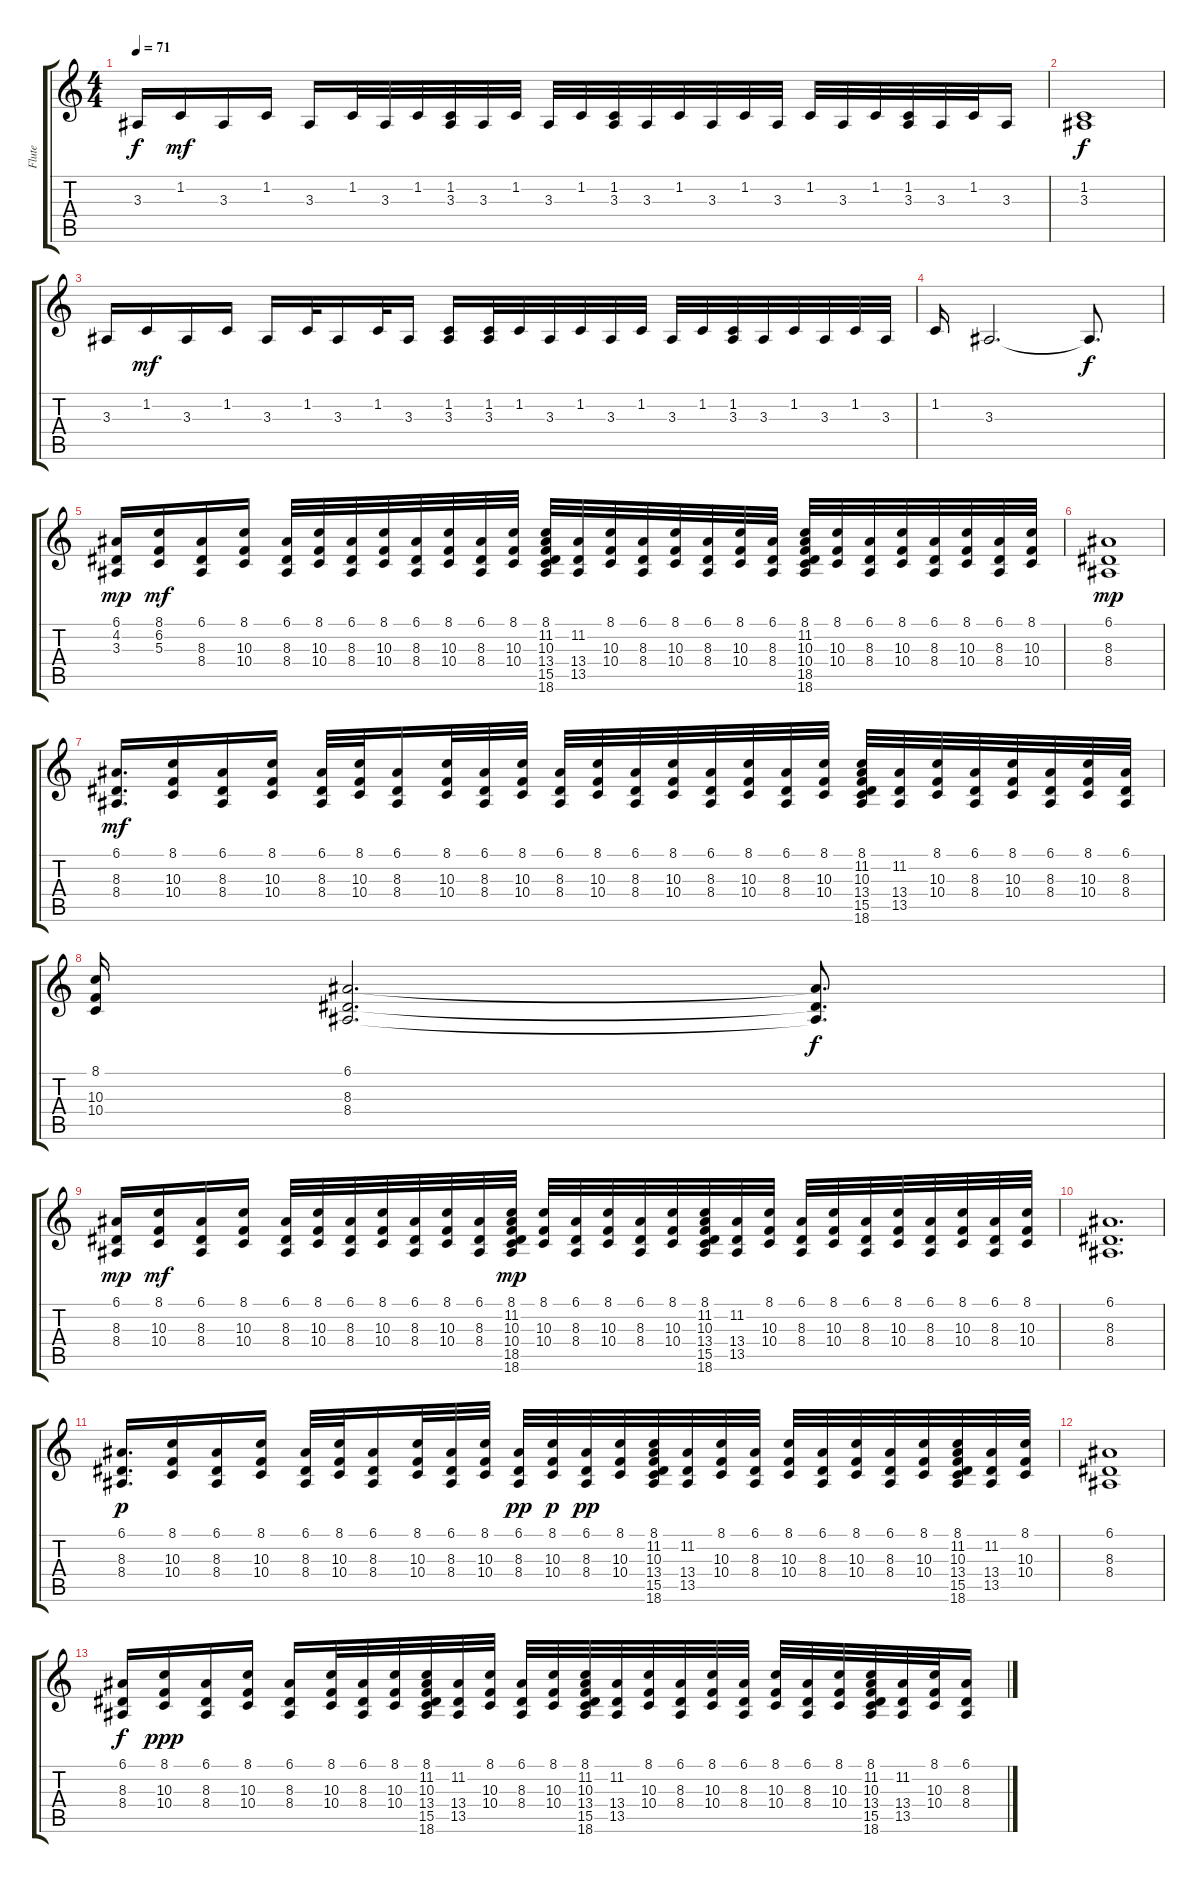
\track ("Flute" "Flute") {instrument flute}
\staff {score tabs}
\tuning (E4 B3 G3 D3 A2 E2) {hide}
\ts (4 4)
\tempo 71
\clef g2
\ks c
3.3.16{dy f} 1.2.16{dy mf} 3.3.16 1.2.16 3.3.16 1.2.32 3.3.32 1.2.32 (1.2 3.3).32 3.3.32 1.2.32 3.3.32 1.2.32 (1.2 3.3).32 3.3.32 1.2.32 3.3.32 1.2.32 3.3.32 1.2.32 3.3.32 1.2.32 (1.2 3.3).32 3.3.32 1.2.32 3.3.16 |
(1.2 3.3).1{dy f} |
3.3.16 1.2.16{dy mf} 3.3.16 1.2.16 3.3.16 1.2.32 3.3.16 1.2.32 3.3.16 (1.2 3.3).16 (1.2 3.3).32 1.2.32 3.3.32 1.2.32 3.3.32 1.2.32 3.3.32 1.2.32 (1.2 3.3).32 3.3.32 1.2.32 3.3.32 1.2.32 3.3.32 |
1.2.16 3.3.2{d} 3.3{t}.8{d dy f} |
(6.1 4.2 3.3).16{dy mp} (8.1 6.2 5.3).16{dy mf} (6.1 8.3 8.4).16 (8.1 10.3 10.4).16 (6.1 8.3 8.4).32 (8.1 10.3 10.4).32 (6.1 8.3 8.4).32 (8.1 10.3 10.4).32 (6.1 8.3 8.4).32 (8.1 10.3 10.4).32 (6.1 8.3 8.4).32 (8.1 10.3 10.4).32 (8.1 11.2 10.3 13.4 15.5 18.6).32 (11.2 13.4 13.5).32 (8.1 10.3 10.4).32 (6.1 8.3 8.4).32 (8.1 10.3 10.4).32 (6.1 8.3 8.4).32 (8.1 10.3 10.4).32 (6.1 8.3 8.4).32 (8.1 11.2 10.3 10.4 18.5 18.6).32 (8.1 10.3 10.4).32 (6.1 8.3 8.4).32 (8.1 10.3 10.4).32 (6.1 8.3 8.4).32 (8.1 10.3 10.4).32 (6.1 8.3 8.4).32 (8.1 10.3 10.4).32 |
(6.1 8.3 8.4).1{dy mp} |
(6.1 8.3 8.4).16{d dy mf} (8.1 10.3 10.4).16 (6.1 8.3 8.4).16 (8.1 10.3 10.4).16 (6.1 8.3 8.4).32 (8.1 10.3 10.4).32 (6.1 8.3 8.4).16 (8.1 10.3 10.4).32 (6.1 8.3 8.4).32 (8.1 10.3 10.4).32 (6.1 8.3 8.4).32 (8.1 10.3 10.4).32 (6.1 8.3 8.4).32 (8.1 10.3 10.4).32 (6.1 8.3 8.4).32 (8.1 10.3 10.4).32 (6.1 8.3 8.4).32 (8.1 10.3 10.4).32 (8.1 11.2 10.3 13.4 15.5 18.6).32 (11.2 13.4 13.5).32 (8.1 10.3 10.4).32 (6.1 8.3 8.4).32 (8.1 10.3 10.4).32 (6.1 8.3 8.4).32 (8.1 10.3 10.4).32 (6.1 8.3 8.4).32 |
(8.1 10.3 10.4).16 (6.1 8.3 8.4).2{d} (6.1{t} 8.3{t} 8.4{t}).8{d dy f} |
(6.1 8.3 8.4).16{dy mp} (8.1 10.3 10.4).16{dy mf} (6.1 8.3 8.4).16 (8.1 10.3 10.4).16 (6.1 8.3 8.4).32 (8.1 10.3 10.4).32 (6.1 8.3 8.4).32 (8.1 10.3 10.4).32 (6.1 8.3 8.4).32 (8.1 10.3 10.4).32 (6.1 8.3 8.4).32 (8.1 11.2 10.3 10.4 18.5 18.6).32{dy mp} (8.1 10.3 10.4).32 (6.1 8.3 8.4).32 (8.1 10.3 10.4).32 (6.1 8.3 8.4).32 (8.1 10.3 10.4).32 (8.1 11.2 10.3 13.4 15.5 18.6).32 (11.2 13.4 13.5).32 (8.1 10.3 10.4).32 (6.1 8.3 8.4).32 (8.1 10.3 10.4).32 (6.1 8.3 8.4).32 (8.1 10.3 10.4).32 (6.1 8.3 8.4).32 (8.1 10.3 10.4).32 (6.1 8.3 8.4).32 (8.1 10.3 10.4).32 |
(6.1 8.3 8.4).1{d} |
(6.1 8.3 8.4).16{d dy p} (8.1 10.3 10.4).16 (6.1 8.3 8.4).16 (8.1 10.3 10.4).16 (6.1 8.3 8.4).32 (8.1 10.3 10.4).32 (6.1 8.3 8.4).16 (8.1 10.3 10.4).32 (6.1 8.3 8.4).32 (8.1 10.3 10.4).32 (6.1 8.3 8.4).32{dy pp} (8.1 10.3 10.4).32{dy p} (6.1 8.3 8.4).32{dy pp} (8.1 10.3 10.4).32 (8.1 11.2 10.3 13.4 15.5 18.6).32 (11.2 13.4 13.5).32 (8.1 10.3 10.4).32 (6.1 8.3 8.4).32 (8.1 10.3 10.4).32 (6.1 8.3 8.4).32 (8.1 10.3 10.4).32 (6.1 8.3 8.4).32 (8.1 10.3 10.4).32 (8.1 11.2 10.3 13.4 15.5 18.6).32 (11.2 13.4 13.5).32 (8.1 10.3 10.4).32 |
(6.1 8.3 8.4).1 |
(6.1 8.3 8.4).16{dy f} (8.1 10.3 10.4).16{dy ppp} (6.1 8.3 8.4).16 (8.1 10.3 10.4).16 (6.1 8.3 8.4).16 (8.1 10.3 10.4).32 (6.1 8.3 8.4).32 (8.1 10.3 10.4).32 (8.1 11.2 10.3 13.4 15.5 18.6).32 (11.2 13.4 13.5).32 (8.1 10.3 10.4).32 (6.1 8.3 8.4).32 (8.1 10.3 10.4).32 (8.1 11.2 10.3 13.4 15.5 18.6).32 (11.2 13.4 13.5).32 (8.1 10.3 10.4).32 (6.1 8.3 8.4).32 (8.1 10.3 10.4).32 (6.1 8.3 8.4).32 (8.1 10.3 10.4).32 (6.1 8.3 8.4).32 (8.1 10.3 10.4).32 (8.1 11.2 10.3 13.4 15.5 18.6).32 (11.2 13.4 13.5).32 (8.1 10.3 10.4).32 (6.1 8.3 8.4).16
